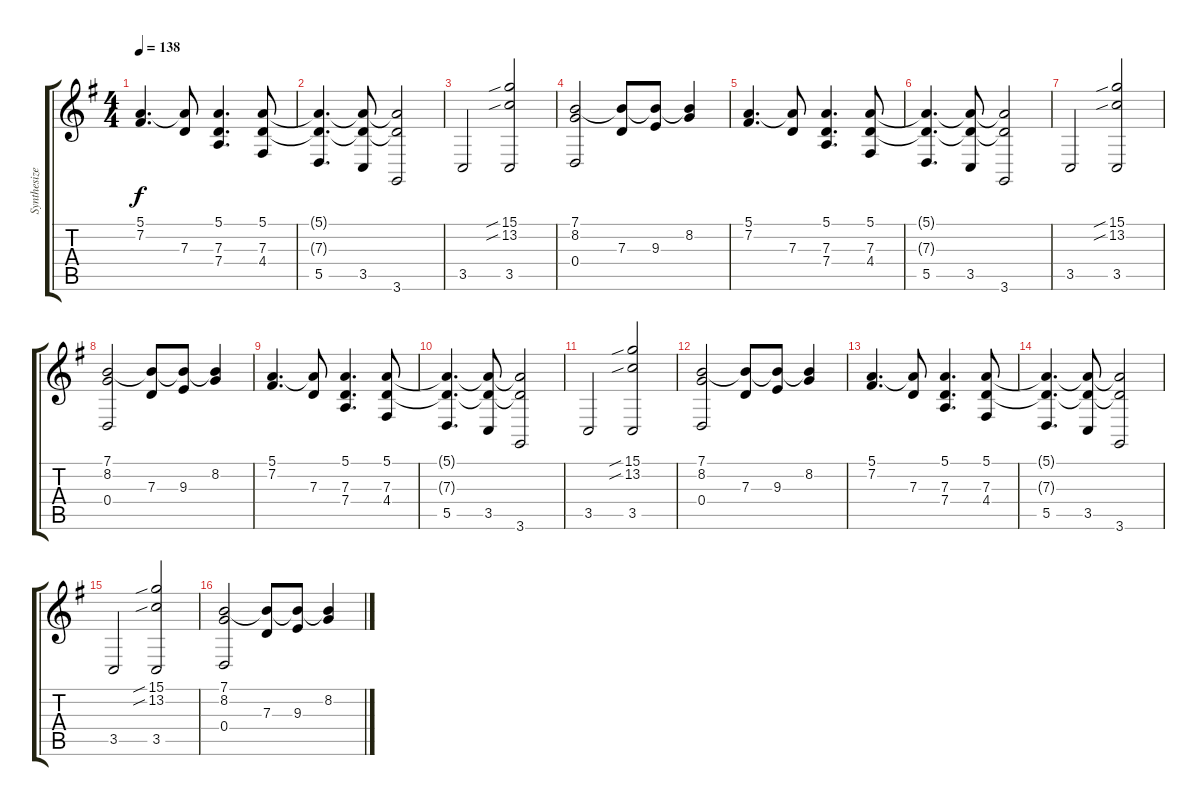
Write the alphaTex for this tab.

\track ("Synthesizer" "Synthesize") {instrument churchorgan}
\staff {score tabs}
\tuning (E4 B3 G3 D3 A2 E2) {hide}
\ts (4 4)
\tempo 138
\clef g2
\ks g
(5.1 7.2).4{d dy f} (5.1{t} 7.3).8 (5.1 7.3 7.4).4{d} (5.1 7.3 4.4).8 |
(5.1{t} 7.3{t} 5.5).4{d} (5.1{t} 7.3{t} 3.5).8 (5.1{t} 7.3{t} 3.6).2 |
3.5.2 (15.1{sib} 13.2{sib} 3.5).2 |
(7.1 8.2 0.4).2 (7.1{t} 7.3).8 (7.1{t} 9.3).8 (7.1{t} 8.2).4 |
(5.1 7.2).4{d} (5.1{t} 7.3).8 (5.1 7.3 7.4).4{d} (5.1 7.3 4.4).8 |
(5.1{t} 7.3{t} 5.5).4{d} (5.1{t} 7.3{t} 3.5).8 (5.1{t} 7.3{t} 3.6).2 |
3.5.2 (15.1{sib} 13.2{sib} 3.5).2 |
(7.1 8.2 0.4).2 (7.1{t} 7.3).8 (7.1{t} 9.3).8 (7.1{t} 8.2).4 |
(5.1 7.2).4{d} (5.1{t} 7.3).8 (5.1 7.3 7.4).4{d} (5.1 7.3 4.4).8 |
(5.1{t} 7.3{t} 5.5).4{d} (5.1{t} 7.3{t} 3.5).8 (5.1{t} 7.3{t} 3.6).2 |
3.5.2 (15.1{sib} 13.2{sib} 3.5).2 |
(7.1 8.2 0.4).2 (7.1{t} 7.3).8 (7.1{t} 9.3).8 (7.1{t} 8.2).4 |
(5.1 7.2).4{d} (5.1{t} 7.3).8 (5.1 7.3 7.4).4{d} (5.1 7.3 4.4).8 |
(5.1{t} 7.3{t} 5.5).4{d} (5.1{t} 7.3{t} 3.5).8 (5.1{t} 7.3{t} 3.6).2 |
3.5.2 (15.1{sib} 13.2{sib} 3.5).2 |
(7.1 8.2 0.4).2 (7.1{t} 7.3).8 (7.1{t} 9.3).8 (7.1{t} 8.2).4
